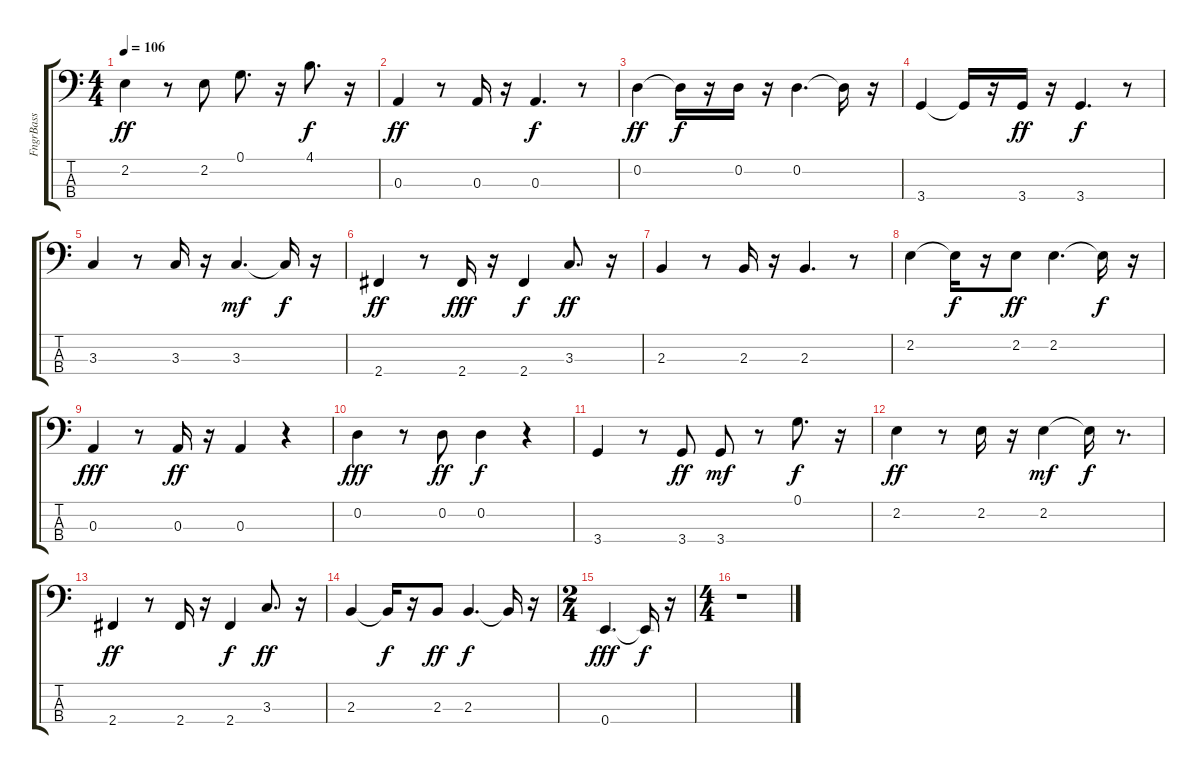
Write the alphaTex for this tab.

\track ("FngrBass" "FngrBass") {instrument electricbassfinger}
\staff {score tabs}
\tuning (G2 D2 A1 E1) {hide}
\ts (4 4)
\tempo 106
\clef f4
\ks c
2.2.4{dy ff} r.8 2.2.8 0.1.8{d} r.16 4.1.8{d dy f} r.16 |
0.3.4{dy ff} r.8 0.3.16 r.16 0.3.4{d dy f} r.8 |
0.2.4{dy ff} 0.2{t}.16{dy f} r.16 0.2.16 r.16 0.2.4{d} 0.2{t}.16 r.16 |
3.4.4 3.4{t}.16 r.16 3.4.16{dy ff} r.16 3.4.4{d dy f} r.8 |
3.3.4 r.8 3.3.16 r.16 3.3.4{d dy mf} 3.3{t}.16{dy f} r.16 |
2.4.4{dy ff} r.8 2.4.16{dy fff} r.16 2.4.4{dy f} 3.3.8{d dy ff} r.16 |
2.3.4 r.8 2.3.16 r.16 2.3.4{d} r.8 |
2.2.4 2.2{t}.16{dy f} r.16 2.2.8{dy ff} 2.2.4{d} 2.2{t}.16{dy f} r.16 |
0.3.4{dy fff} r.8 0.3.16{dy ff} r.16 0.3.4 r.4 |
0.2.4{dy fff} r.8 0.2.8{dy ff} 0.2.4{dy f} r.4 |
3.4.4 r.8 3.4.8{dy ff} 3.4.8{dy mf} r.8 0.1.8{d dy f} r.16 |
2.2.4{dy ff} r.8 2.2.16 r.16 2.2.4{dy mf} 2.2{t}.16{dy f} r.8{d} |
2.4.4{dy ff} r.8 2.4.16 r.16 2.4.4{dy f} 3.3.8{d dy ff} r.16 |
2.3.4 2.3{t}.16{dy f} r.16 2.3.8{dy ff} 2.3.4{d dy f} 2.3{t}.16 r.16 |
\ts (2 4)
0.4.4{d dy fff} 0.4{t}.16{dy f} r.16 |
\ts (4 4)
r.1
